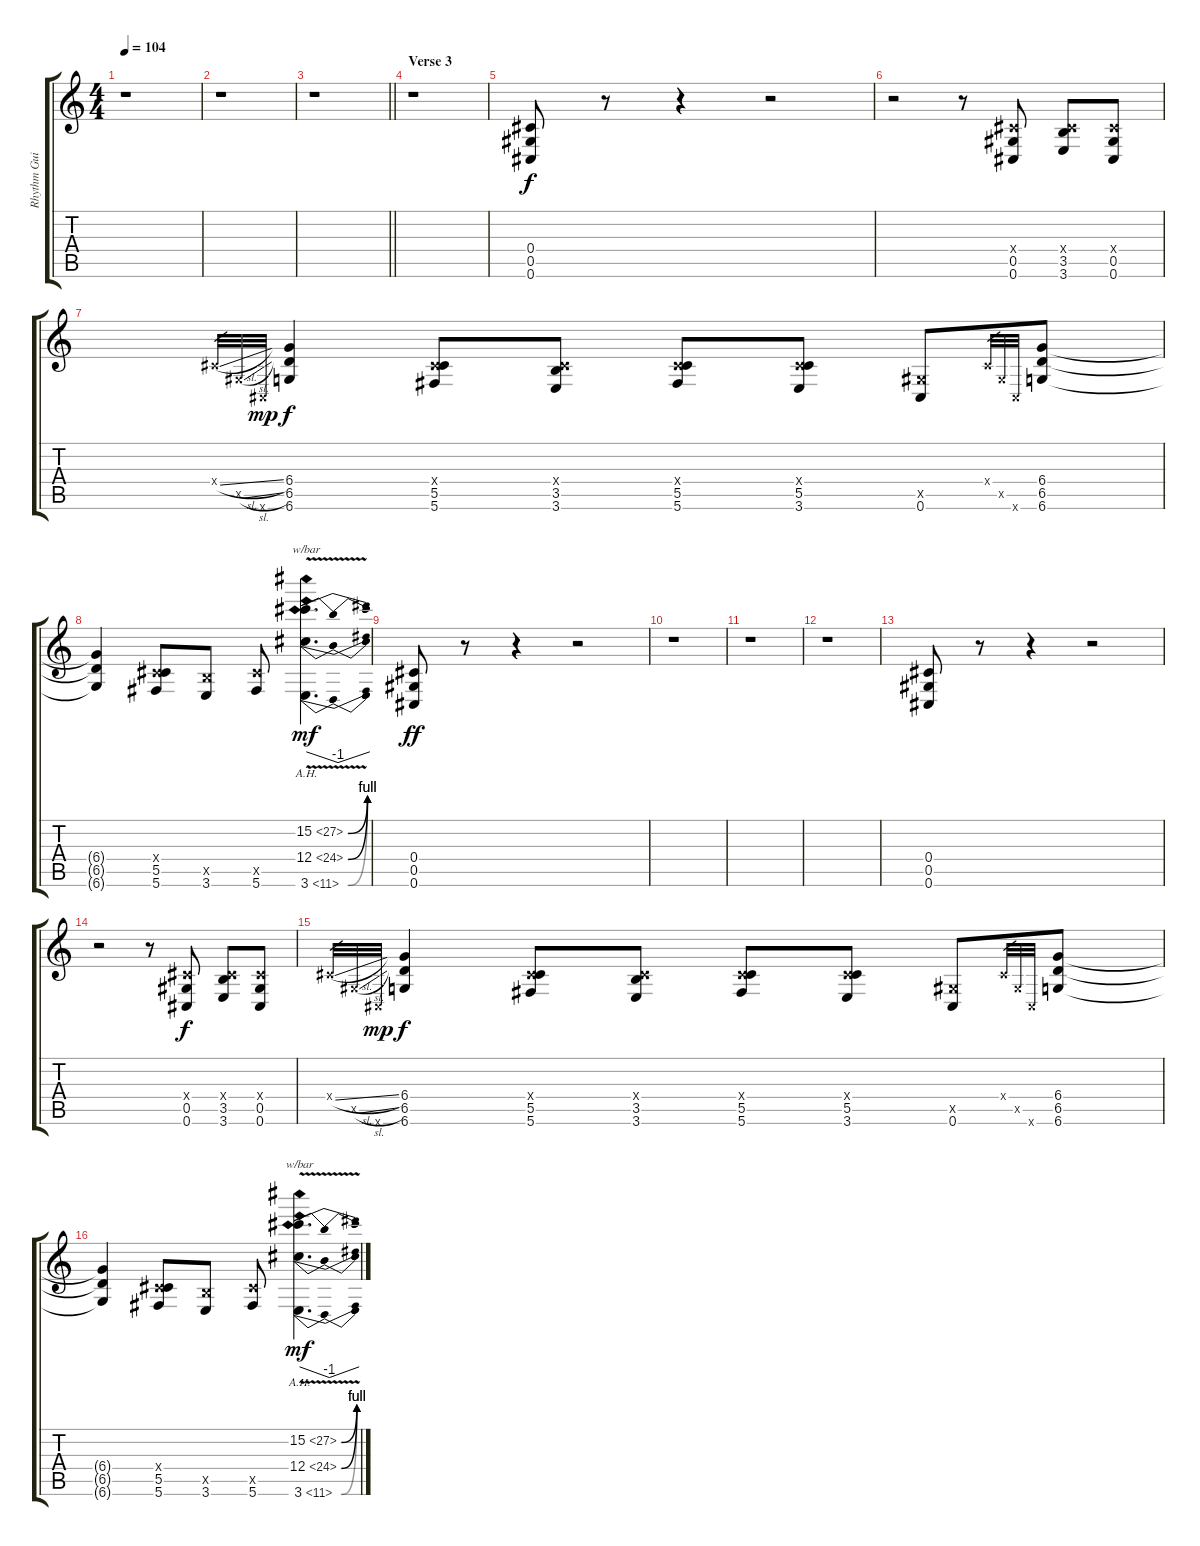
\track ("Rhythm Guitar 1" "Rhythm Gui") {instrument overdrivenguitar}
\staff {score tabs}
\tuning (Eb4 Bb3 Gb3 Db3 Ab2 Db2) {hide}
\ts (4 4)
\tempo 104
\clef g2
\ks c
r.1{dy f} |
r.1 |
\barLineRight lightlight
r.1 |
\section ("" "Verse 3")
r.1 |
(0.4 0.5 0.6).8 r.8 r.4 r.2 |
r.2 r.8 (0.4{x} 0.5 0.6).8 (0.4{x} 3.5 3.6).8 (0.4{x} 0.5 0.6).8 |
0.4{sl x}.32{gr} 0.5{sl x}.32{gr} 0.6{x}.32{gr dy mp} (6.4 6.5 6.6).4{dy f} (0.4{x} 5.5 5.6).8 (0.4{x} 3.5 3.6).8 (0.4{x} 5.5 5.6).8 (0.4{x} 5.5 3.6).8 (0.5{x} 0.6).8 0.4{x}.32{gr} 0.5{x}.32{gr} 0.6{x}.32{gr} (6.4 6.5 6.6).8 |
(6.4{t} 6.5{t} 6.6{t}).4 (0.4{x} 5.5 5.6).8 (3.5{x} 3.6).8 (5.5{x} 5.6).8 (15.2{be (bend 0 0 60 4) ah 12 v} 12.4{be (bend 0 0 60 4) ah 12 v} 3.6{be (bend 0 0 60 4) ah 8 v}).4{d tbe (dip default 0 0 30 -4 60 0) dy mf} |
(0.4 0.5 0.6).8{dy ff} r.8 r.4 r.2 |
r.1 |
r.1 |
r.1 |
(0.4 0.5 0.6).8 r.8 r.4 r.2 |
r.2 r.8 (0.4{x} 0.5 0.6).8{dy f} (0.4{x} 3.5 3.6).8 (0.4{x} 0.5 0.6).8 |
0.4{sl x}.32{gr} 0.5{sl x}.32{gr} 0.6{x}.32{gr dy mp} (6.4 6.5 6.6).4{dy f} (0.4{x} 5.5 5.6).8 (0.4{x} 3.5 3.6).8 (0.4{x} 5.5 5.6).8 (0.4{x} 5.5 3.6).8 (0.5{x} 0.6).8 0.4{x}.32{gr} 0.5{x}.32{gr} 0.6{x}.32{gr} (6.4 6.5 6.6).8 |
(6.4{t} 6.5{t} 6.6{t}).4 (0.4{x} 5.5 5.6).8 (3.5{x} 3.6).8 (5.5{x} 5.6).8 (15.2{be (bend 0 0 60 4) ah 12 v} 12.4{be (bend 0 0 60 4) ah 12 v} 3.6{be (bend 0 0 60 4) ah 8 v}).4{d tbe (dip default 0 0 30 -4 60 0) dy mf}
